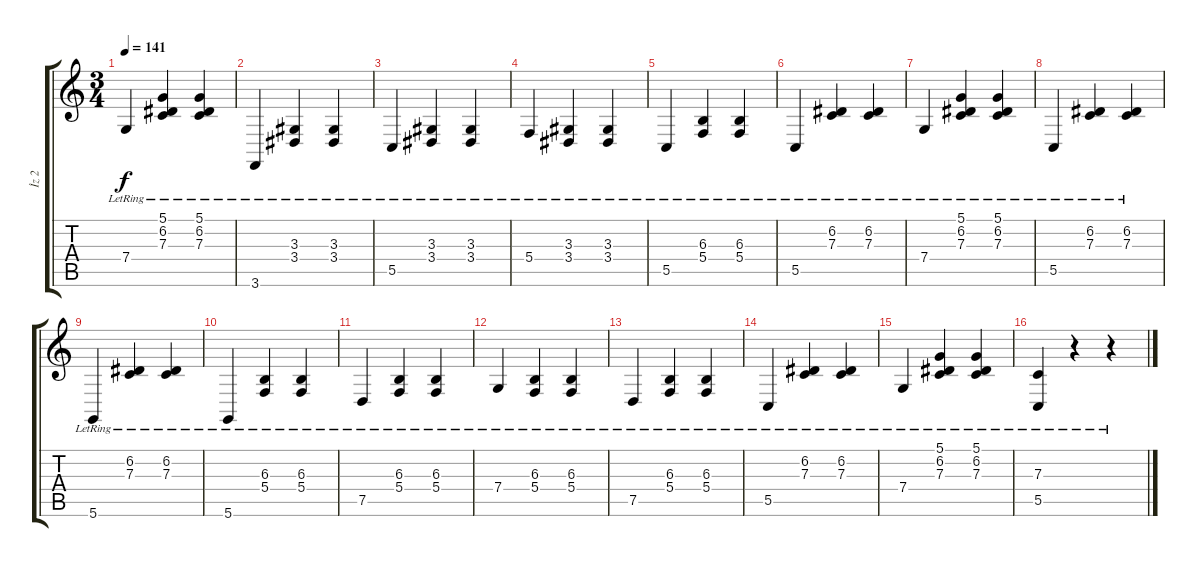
\track ("İz 2" "İz 2") {instrument orchestralharp}
\staff {score tabs}
\tuning (D4 A3 F3 C3 G2 D2) {hide}
\ts (3 4)
\tempo 141
\clef g2
\ks c
7.4{lr}.4{dy f} (5.1{lr} 6.2{lr} 7.3{lr}).4 (5.1{lr} 6.2{lr} 7.3{lr}).4 |
3.6{lr}.4 (3.3{lr} 3.4{lr}).4 (3.3{lr} 3.4{lr}).4 |
5.5{lr}.4 (3.3{lr} 3.4{lr}).4 (3.3{lr} 3.4{lr}).4 |
5.4{lr}.4 (3.3{lr} 3.4{lr}).4 (3.3{lr} 3.4{lr}).4 |
5.5{lr}.4 (6.3{lr} 5.4{lr}).4 (6.3{lr} 5.4{lr}).4 |
5.5{lr}.4 (6.2{lr} 7.3{lr}).4 (6.2{lr} 7.3{lr}).4 |
7.4{lr}.4 (5.1{lr} 6.2{lr} 7.3{lr}).4 (5.1{lr} 6.2{lr} 7.3{lr}).4 |
5.5{lr}.4 (6.2{lr} 7.3{lr}).4 (6.2{lr} 7.3{lr}).4 |
5.6{lr}.4 (6.2{lr} 7.3{lr}).4 (6.2{lr} 7.3{lr}).4 |
5.6{lr}.4 (6.3{lr} 5.4{lr}).4 (6.3{lr} 5.4{lr}).4 |
7.5{lr}.4 (6.3{lr} 5.4{lr}).4 (6.3{lr} 5.4{lr}).4 |
7.4{lr}.4 (6.3{lr} 5.4{lr}).4 (6.3{lr} 5.4{lr}).4 |
7.5{lr}.4 (6.3{lr} 5.4{lr}).4 (6.3{lr} 5.4{lr}).4 |
5.5{lr}.4 (6.2{lr} 7.3{lr}).4 (6.2{lr} 7.3{lr}).4 |
7.4{lr}.4 (5.1{lr} 6.2{lr} 7.3{lr}).4 (5.1{lr} 6.2{lr} 7.3{lr}).4 |
(7.3{lr} 5.5{lr}).4 r.4 r.4
